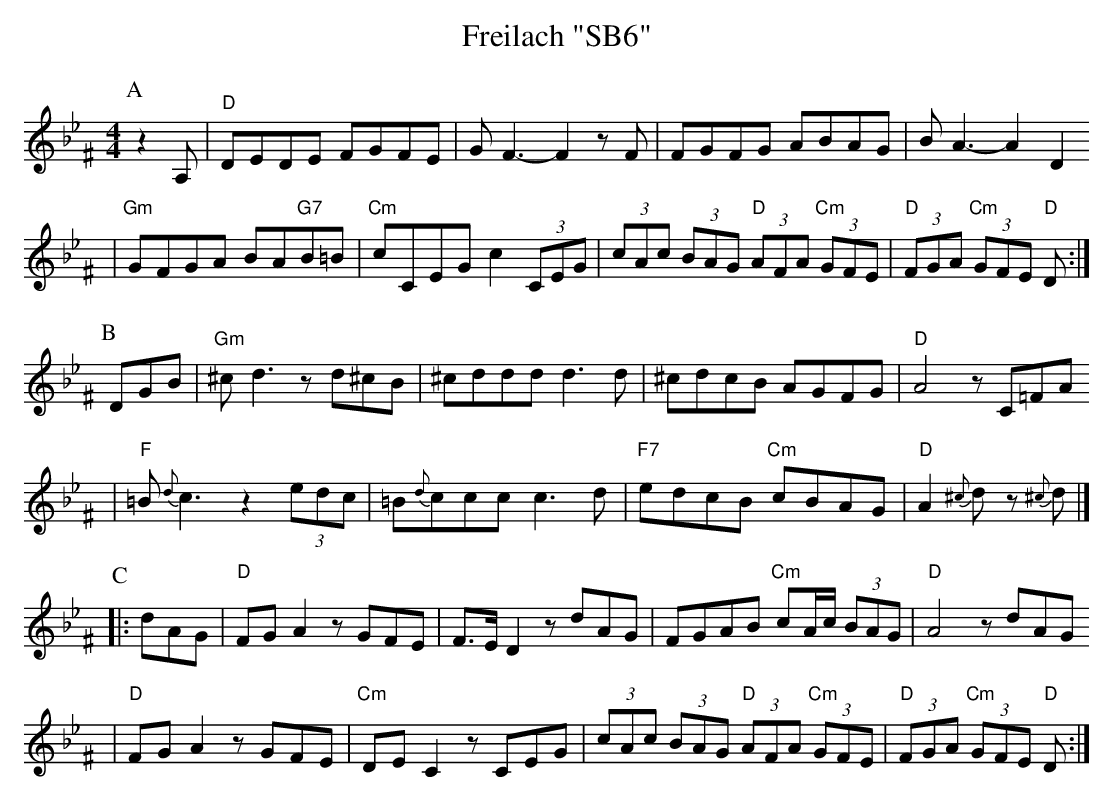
X:1
T: Freilach "SB6"
M: 4/4
L: 1/8
K: Dphr^F
P:A
z2A, \
| "D"DEDE FGFE | GF3- F2zF | FGFG ABAG | BA3- A2D2
| "Gm"GFGA BA"G7"B=B | "Cm"cCEG c2 (3CEG | (3cAc (3BAG "D"(3AFA "Cm"(3GFE | "D"(3FGA "Cm"(3GFE "D"D :|
P:B
DGB \
| "Gm"^cd3 zd^cB | ^cddd d3d | ^cdcB AGFG | "D"A4 zC=FA
| "F"=B{d}c3 z2 (3edc | =B{d}ccc c3d | "F7"edcB "Cm"cBAG | "D"A2 {^c}dz {^c}d |]
P:C
|: dAG \
| "D"FGA2 zGFE | F>ED2 zdAG | FGAB "Cm"cA/c/ (3BAG | "D"A4 zdAG
| "D"FGA2 zGFE | "Cm"DEC2 zCEG | (3cAc (3BAG "D"(3AFA "Cm"(3GFE | "D"(3FGA "Cm"(3GFE "D"D :|
